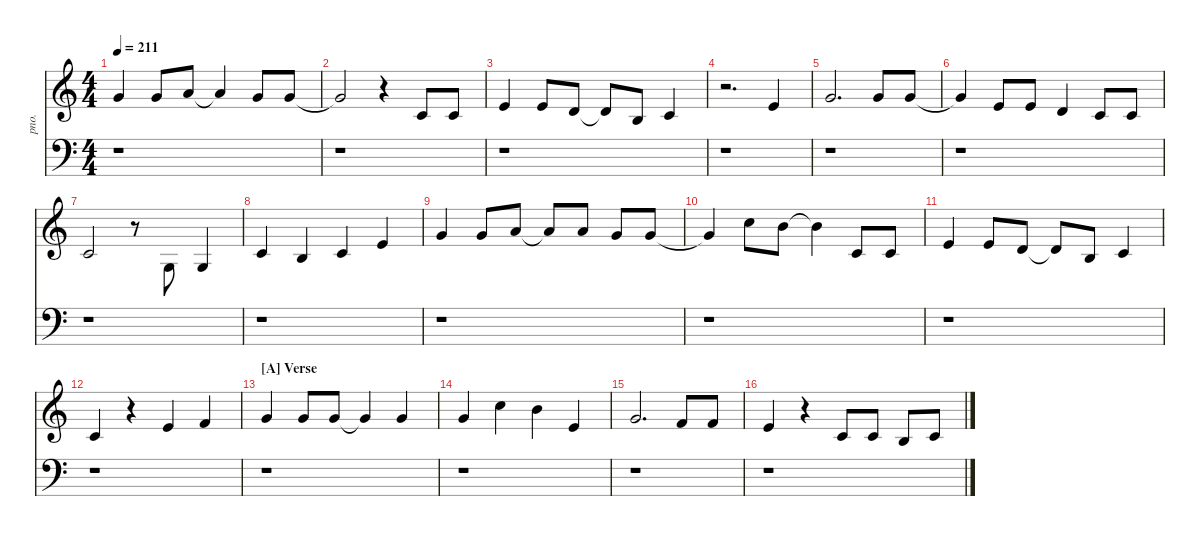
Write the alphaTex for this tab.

\defaultSystemsLayout 4
\hideDynamics
\bracketExtendMode nobrackets
\track ("Vocal" "pno.") {instrument acousticgrandpiano}
\staff {score}
\tuning (E4 B3 G3 D3 A2 E2)
\ts (4 4)
\tempo 211
\clef g2
\ks c
3.1.4{dy ff beam Up} 3.1.8{beam Up} 5.1.8{beam Up} 5.1{t}.4{beam Up} 3.1.8{beam Up} 3.1.8{beam Up} |
3.1{t}.2{beam Up} r.4{beam Down} 1.2.8{beam Up} 1.2.8{beam Up} |
0.1.4{beam Up} 0.1.8{beam Up} 3.2.8{beam Up} 3.2{t}.8{beam Up} 4.3.8{beam Up} 5.3.4{beam Up} |
r.2{d beam Down} 5.2.4{beam Up} |
3.1.2{d beam Up} 3.1.8{beam Up} 3.1.8{beam Up} |
3.1{t}.4{beam Up} 5.2.8{beam Up} 5.2.8{beam Up} 3.2.4{beam Up} 1.2.8{beam Up} 1.2.8{beam Up} |
1.2.2{beam Up} r.8{beam Down} 0.3.8{beam Up} 0.3.4{beam Up} |
1.2.4{beam Up} 0.2.4{beam Up} 1.2.4{beam Up} 0.1.4{beam Up} |
3.1.4{beam Up} 3.1.8{beam Up} 5.1.8{beam Up} 5.1{t}.8{beam Up} 5.1.8{beam Up} 3.1.8{beam Up} 3.1.8{beam Up} |
3.1{t}.4{beam Up} 8.1.8{beam Down} 7.1.8{beam Down} 7.1{t}.4{beam Down} 5.3.8{beam Up} 5.3.8{beam Up} |
5.2.4{beam Up} 5.2.8{beam Up} 3.2.8{beam Up} 3.2{t}.8{beam Up} 4.3.8{beam Up} 5.3.4{beam Up} |
5.3.4{beam Up} r.4{beam Down} 0.1.4{beam Up} 1.1.4{beam Up} |
\section ("A" "Verse")
3.1.4{beam Up} 3.1.8{beam Up} 3.1.8{beam Up} 3.1{t}.4{beam Up} 3.1.4{beam Up} |
3.1.4{beam Up} 8.1.4{beam Down} 7.1.4{beam Down} 5.2.4{beam Up} |
3.1.2{d dy fff beam Up} 1.1.8{dy ff beam Up} 1.1.8{beam Up} |
0.1.4{beam Up} r.4{beam Down} 1.2.8{beam Up} 1.2.8{beam Up} 0.2.8{beam Up} 1.2.8{beam Up}
\staff {score}
\tuning (G2 D2 A1 E1 B0)
\clef f4
\ottava regular
\simile none
\ks c
r.1{dy f beam Down} |
r.1{beam Down} |
r.1{beam Down} |
r.1{beam Down} |
r.1{beam Down} |
r.1{beam Down} |
r.1{beam Down} |
r.1{beam Down} |
r.1{beam Down} |
r.1{beam Down} |
r.1{beam Down} |
r.1{beam Down} |
r.1{beam Down} |
r.1{beam Down} |
r.1{beam Down} |
r.1{beam Down}
